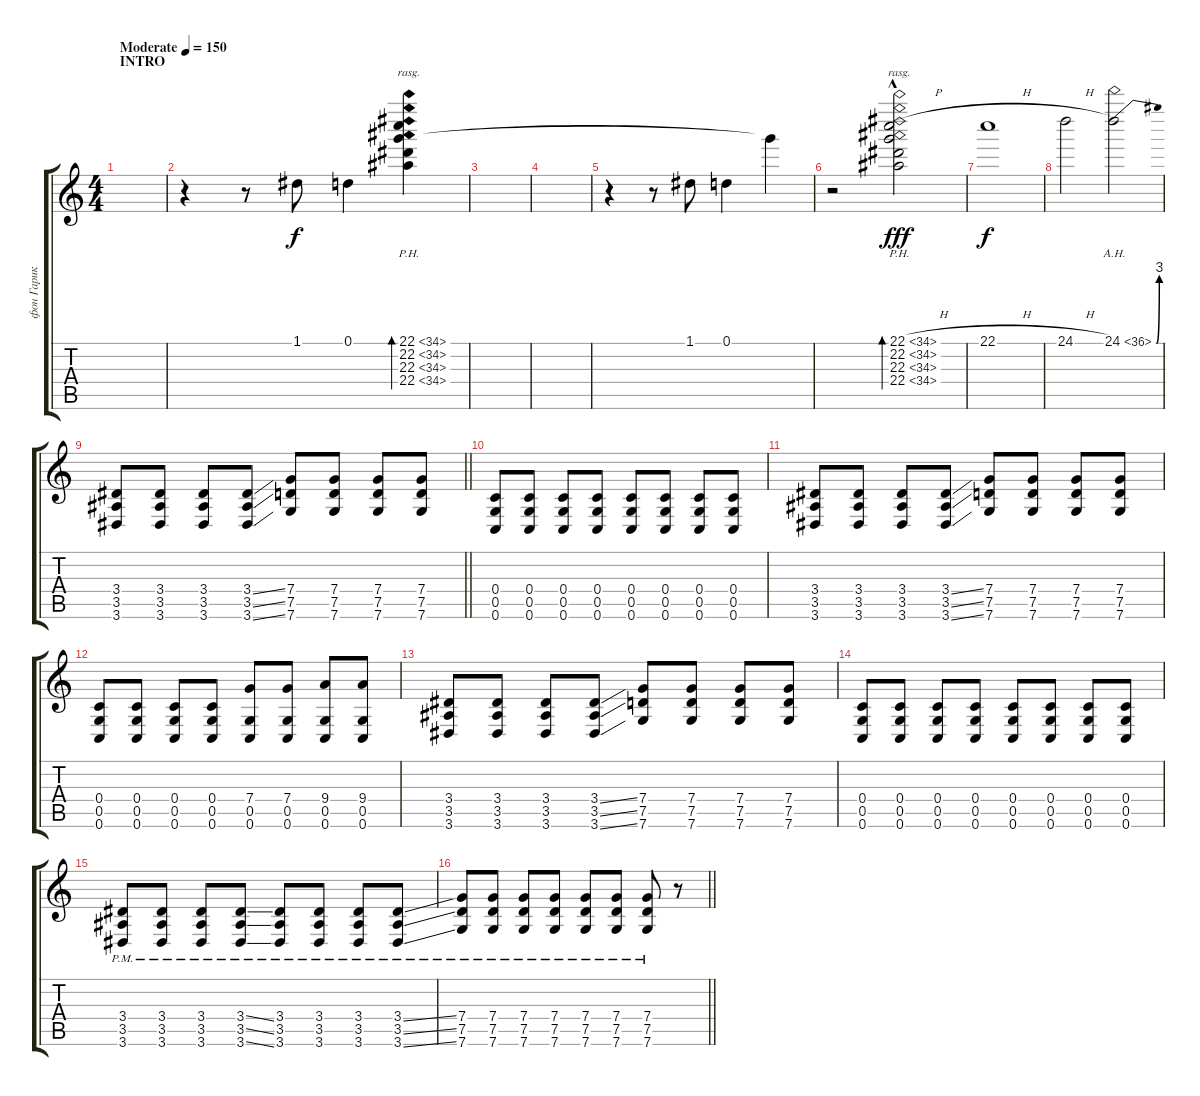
\track ("фон Гарик" "фон Гарик") {instrument electricguitarclean}
\staff {score tabs}
\tuning (D4 A3 F3 C3 G2 C2) {hide}
\ts (4 4)
\section ("" "INTRO")
\tempo (150 "Moderate")
\clef g2
\ks c
|
r.4 r.8 1.1.8 0.1.4 (22.1{ph 12} 22.2{ph 12} 22.3{ph 12} 22.4{ph 12}).4{bd 480 rasg ii instrument stringensemble1} |
|
|
r.4{instrument electricguitarclean} r.8 1.1.8 0.1.4 22.2{t}.4 |
r.2{instrument stringensemble1} (22.1{ph 12 h} 22.2{ph 12 hac} 22.3{ph 12} 22.4{ph 12}).2{bd 480 rasg ii dy fff} |
22.1{h}.1{dy f} |
24.1{h}.2 24.1{be (bend 0 0 60 12) ah 12}.2{instrument recorder} |
\barLineRight lightlight
(3.4 3.5 3.6).8{instrument distortionguitar} (3.4 3.5 3.6).8 (3.4 3.5 3.6).8 (3.4{ss} 3.5{ss} 3.6{ss}).8 (7.4 7.5 7.6).8 (7.4 7.5 7.6).8 (7.4 7.5 7.6).8 (7.4 7.5 7.6).8 |
(0.4 0.5 0.6).8 (0.4 0.5 0.6).8 (0.4 0.5 0.6).8 (0.4 0.5 0.6).8 (0.4 0.5 0.6).8 (0.4 0.5 0.6).8 (0.4 0.5 0.6).8 (0.4 0.5 0.6).8 |
(3.4 3.5 3.6).8 (3.4 3.5 3.6).8 (3.4 3.5 3.6).8 (3.4{ss} 3.5{ss} 3.6{ss}).8 (7.4 7.5 7.6).8 (7.4 7.5 7.6).8 (7.4 7.5 7.6).8 (7.4 7.5 7.6).8 |
(0.4 0.5 0.6).8 (0.4 0.5 0.6).8 (0.4 0.5 0.6).8 (0.4 0.5 0.6).8 (7.4 0.5 0.6).8 (7.4 0.5 0.6).8 (9.4 0.5 0.6).8 (9.4 0.5 0.6).8 |
(3.4 3.5 3.6).8 (3.4 3.5 3.6).8 (3.4 3.5 3.6).8 (3.4{ss} 3.5{ss} 3.6{ss}).8 (7.4 7.5 7.6).8 (7.4 7.5 7.6).8 (7.4 7.5 7.6).8 (7.4 7.5 7.6).8 |
(0.4 0.5 0.6).8 (0.4 0.5 0.6).8 (0.4 0.5 0.6).8 (0.4 0.5 0.6).8 (0.4 0.5 0.6).8 (0.4 0.5 0.6).8 (0.4 0.5 0.6).8 (0.4 0.5 0.6).8 |
(3.4{pm} 3.5{pm} 3.6).8 (3.4{pm} 3.5{pm} 3.6).8 (3.4{pm} 3.5{pm} 3.6).8 (3.4{ss pm} 3.5{ss pm} 3.6{ss}).8 (3.4{pm} 3.5{pm} 3.6).8 (3.4{pm} 3.5{pm} 3.6).8 (3.4{pm} 3.5{pm} 3.6).8 (3.4{ss pm} 3.5{ss pm} 3.6{ss}).8 |
\barLineRight lightlight
(7.4{pm} 7.5{pm} 7.6).8 (7.4{pm} 7.5{pm} 7.6).8 (7.4{pm} 7.5{pm} 7.6).8 (7.4{pm} 7.5{pm} 7.6).8 (7.4{pm} 7.5{pm} 7.6).8 (7.4{pm} 7.5{pm} 7.6).8 (7.4{pm} 7.5{pm} 7.6).8 r.8{instrument electricguitarclean}
